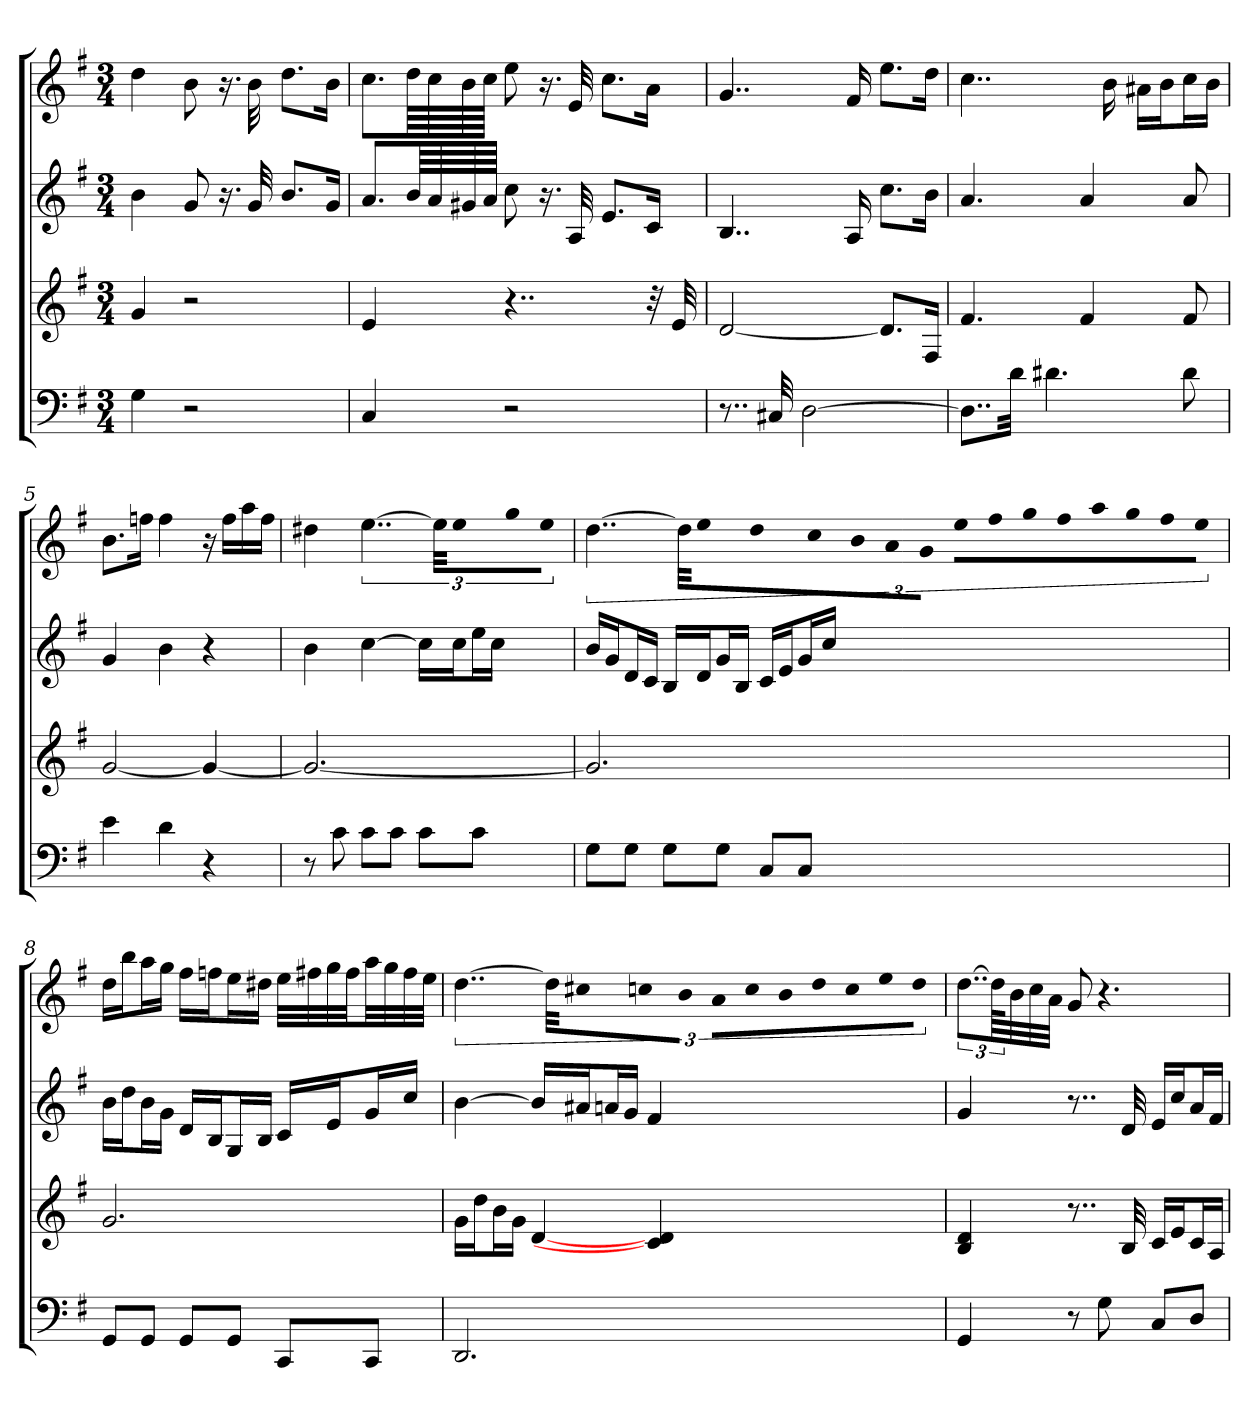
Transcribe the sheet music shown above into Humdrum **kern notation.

**kern	**kern	**kern	**kern
*part4	*part3	*part2	*part1
*staff4	*staff3	*staff2	*staff1
*k[f#]	*k[f#]	*k[f#]	*k[f#]
*G:	*G:	*G:	*G:
*M3/4	*M3/4	*M3/4	*M3/4
=	=	=	=
4G	4g	4b	4dd
2r	2r	8g	8b
.	.	16.r	16.r
.	.	32g	32b
.	.	8.bL	8.ddL
.	.	16gJk	16bJk
=2	=2	=2	=2
4C	4e	8.aL	8.ccL
.	.	64bLLL	64ddLLL
.	.	64a	64cc
.	.	64g#X	64b
.	.	64aJJJJ	64ccJJJJ
2r	4..r	8cc	8ee
.	.	16.r	16.r
.	.	32A	32e
.	.	8.eL	8.ccL
.	32r	16cJk	16aJk
.	32e	.	.
=3	=3	=3	=3
8..r	[2d	4..B	4..g
32C#X	.	.	.
[2D	.	.	.
.	.	16A	16f#
.	8.dL]	8.ccL	8.eeL
.	16F#Jk	16bJk	16ddJk
=4	=4	=4	=4
8..DL]	4.f#	4.a	4..cc
32dJkk	.	.	.
4.d#X	.	.	.
.	4f#	4a	.
.	.	.	16b
.	.	.	16a#XLL
.	.	.	16bJ
8d#	8f#	8a	16ccL
.	.	.	16bJJ
=5	=5	=5	=5
4e	[2g	4g	8.bL
.	.	.	16ffnJk
4d	.	4b	4ff
4r	4g_	4r	16r
.	.	.	16ffLL
.	.	.	16aa
.	.	.	16ffJJ
=6	=6	=6	=6
8r	2.g_	4b	4dd#X
8c	.	.	.
8cL	.	[4cc	[6..ee
8cJ	.	.	.
8cL	.	16ccLL]	.
.	.	.	48eeKLL]
.	.	16ccJ	16eeJ
8cJ	.	16eeL	16ggL
.	.	16ccJJ	16eeJJ
=7	=7	=7	=7
8GL	2.g]	16bLL	[6..dd
.	.	16gJ	.
8GJ	.	16dL	.
.	.	16cJJ	.
8GL	.	16BLL	.
.	.	.	48ddLLL]
.	.	16dJ	32ee
.	.	.	32ddJJ
8GJ	.	16gL	32ccLL
.	.	.	32b
.	.	16BJJ	32a
.	.	.	32gJJJ
8CL	.	16cLL	32eeLLL
.	.	.	32ff#
.	.	16eJ	32gg
.	.	.	32ff#JJ
8CJ	.	16gL	32aaLL
.	.	.	32gg
.	.	16ccJJ	32ff#
.	.	.	32eeJJJ
=8	=8	=8	=8
8GGL	2.g	16bLL	16ddLL
.	.	16ddJ	16bbJ
8GGJ	.	16bL	16aaL
.	.	16gJJ	16ggJJ
8GGL	.	16dLL	16ff#LL
.	.	16BJ	16ffnJ
8GGJ	.	16GL	16eeL
.	.	16BJJ	16dd#XJJ
8CCL	.	16cLL	32eeLLL
.	.	.	32ff#X
.	.	16eJ	32gg
.	.	.	32ff#JJ
8CCJ	.	16gL	32aaLL
.	.	.	32gg
.	.	16ccJJ	32ff#
.	.	.	32eeJJJ
=9	=9	=9	=9
2.DD	16gLL	[4b	[6..dd
.	16ddJ	.	.
.	16bL	.	.
.	16gJJ	.	.
.	[4d	16bLL]	.
.	.	.	48ddKLL]
.	.	16a#XJ	16cc#XJ
.	.	16anL	16ccnL
.	.	16gJJ	16bJJ
.	4c] 4d	4f#	16aLL
.	.	.	32ccL
.	.	.	32bJJ
.	.	.	32ddLL
.	.	.	32cc
.	.	.	32ee
.	.	.	32ddJJJ
=10	=10	=10	=10
4GG	4B 4d	4g	[12..ddL
.	.	.	96ddKLL]
.	.	.	32b
.	.	.	32cc
.	.	.	32aJJJ
8r	8..r	8..r	8g
8G	.	.	4.r
.	32B	32d	.
8CL	16cLL	16eLL	.
.	16eJ	16ccJ	.
8DJ	16cL	16aL	.
.	16AJJ	16f#JJ	.
=	=	=	=
*-	*-	*-	*-
